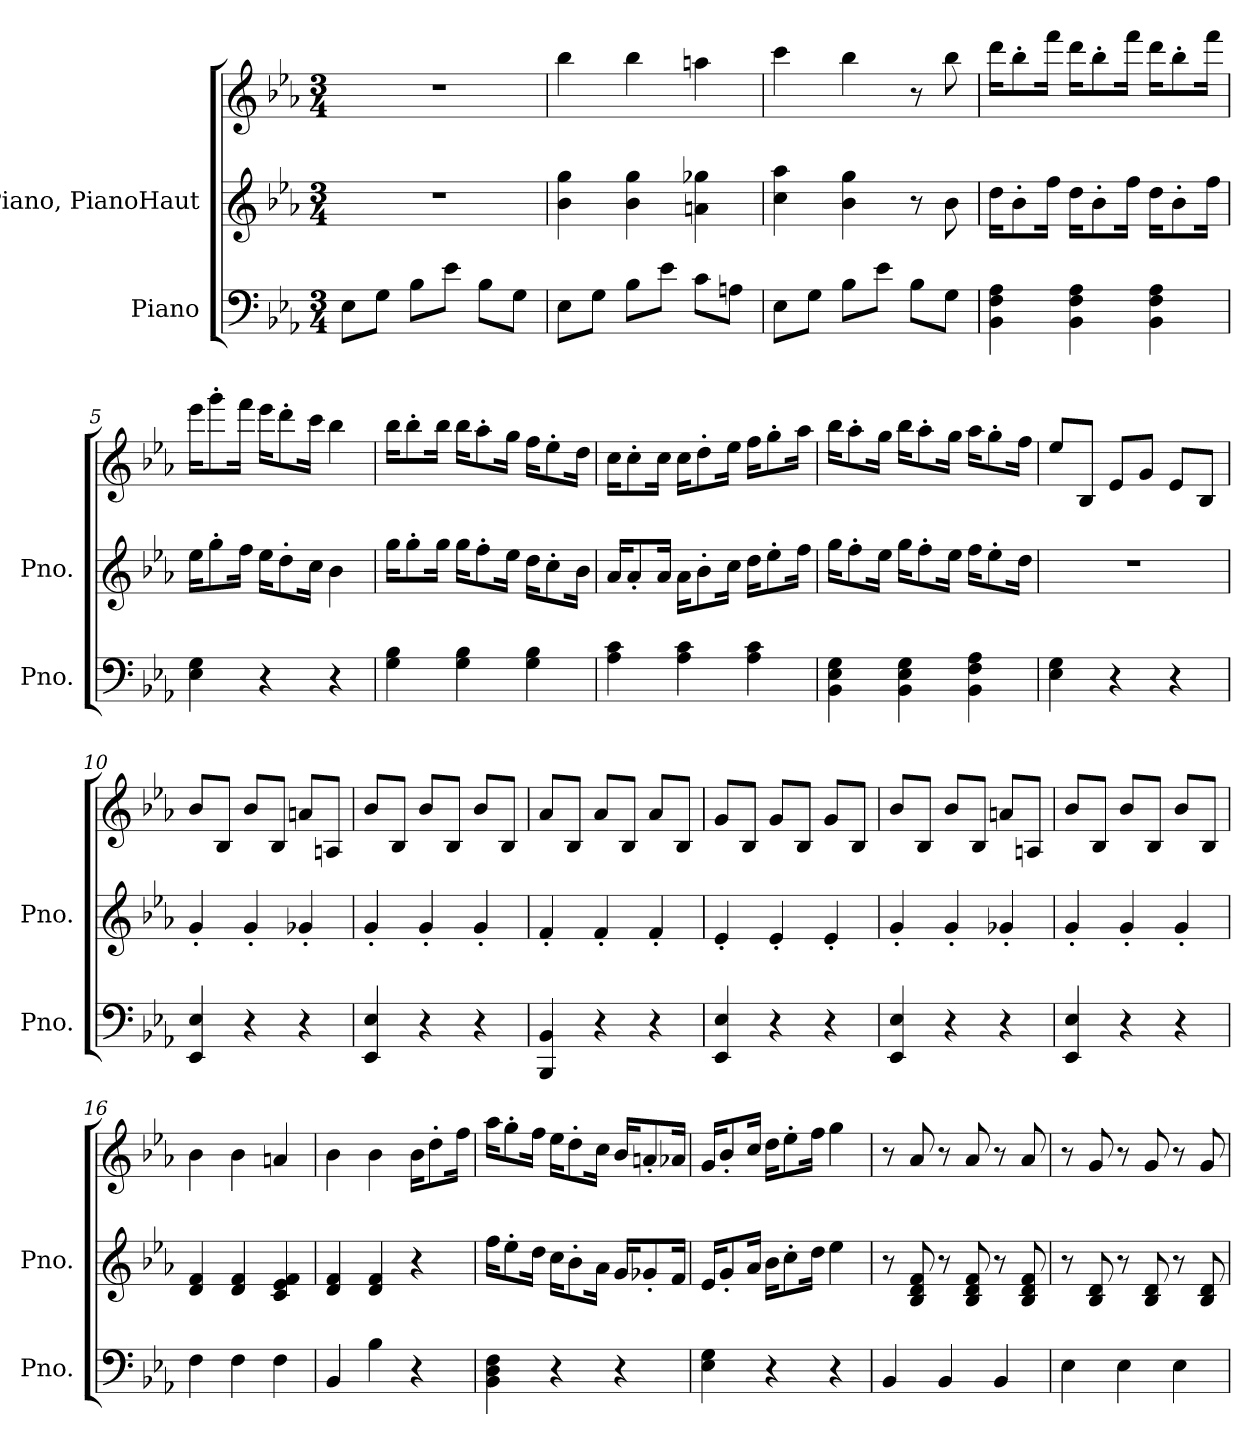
**kern	**kern	**kern
*part2	*part1	*part1
*staff3	*staff2	*staff1
*I"Piano	*I"Piano, PianoHaut	*
*I'Pno.	*I'Pno.	*
*clefF4	*clefG2	*clefG2
*k[b-e-a-]	*k[b-e-a-]	*k[b-e-a-]
*M3/4	*M3/4	*M3/4
*MM100	*MM100	*MM100
=1	=1	=1
8E-\L	2.r	2.r
8G\J	.	.
8B-\L	.	.
8e-\J	.	.
8B-\L	.	.
8G\J	.	.
=2	=2	=2
8E-\L	4b-\ 4gg\	4bb-\
8G\J	.	.
8B-\L	4b-\ 4gg\	4bb-\
8e-\J	.	.
8c\L	4an\ 4gg-X\	4aan\
8An\J	.	.
=3	=3	=3
8E-\L	4cc\ 4aa-\	4ccc\
8G\J	.	.
8B-\L	4b-\ 4gg\	4bb-\
8e-\J	.	.
8B-\L	8r	8r
8G\J	8b-\	8bb-\
!!LO:LB:g=z
=4	=4	=4
4BB-\ 4F\ 4A-\	16dd\KL	16ddd\KL
.	8b-'\	8bb-'\
.	16ff\Jk	16fff\Jk
4BB-\ 4F\ 4A-\	16dd\KL	16ddd\KL
.	8b-'\	8bb-'\
.	16ff\Jk	16fff\Jk
4BB-\ 4F\ 4A-\	16dd\KL	16ddd\KL
.	8b-'\	8bb-'\
.	16ff\Jk	16fff\Jk
=5	=5	=5
4E-\ 4G\	16ee-\KL	16eee-\KL
.	8gg'\	8ggg'\
.	16ff\Jk	16fff\Jk
4r	16ee-\KL	16eee-\KL
.	8dd'\	8ddd'\
.	16cc\Jk	16ccc\Jk
4r	4b-\	4bb-\
=6	=6	=6
4G\ 4B-\	16gg\KL	16bb-\KL
.	8gg'\	8bb-'\
.	16gg\Jk	16bb-\Jk
4G\ 4B-\	16gg\KL	16bb-\KL
.	8ff'\	8aa-'\
.	16ee-\Jk	16gg\Jk
4G\ 4B-\	16dd\KL	16ff\KL
.	8cc'\	8ee-'\
.	16b-\Jk	16dd\Jk
!!LO:LB:g=z
=7	=7	=7
4A-\ 4c\	16a-/KL	16cc\KL
.	8a-'/	8cc'\
.	16a-/Jk	16cc\Jk
4A-\ 4c\	16a-\KL	16cc\KL
.	8b-'\	8dd'\
.	16cc\Jk	16ee-\Jk
4A-\ 4c\	16dd\KL	16ff\KL
.	8ee-'\	8gg'\
.	16ff\Jk	16aa-\Jk
=8	=8	=8
4BB-\ 4E-\ 4G\	16gg\KL	16bb-\KL
.	8ff'\	8aa-'\
.	16ee-\Jk	16gg\Jk
4BB-\ 4E-\ 4G\	16gg\KL	16bb-\KL
.	8ff'\	8aa-'\
.	16ee-\Jk	16gg\Jk
4BB-\ 4F\ 4A-\	16ff\KL	16aa-\KL
.	8ee-'\	8gg'\
.	16dd\Jk	16ff\Jk
=9	=9	=9
4E-\ 4G\	2.r	8ee-/L
.	.	8B-/J
4r	.	8e-/L
.	.	8g/J
4r	.	8e-/L
.	.	8B-/J
=10	=10	=10
4EE-/ 4E-/	4g'/	8b-/L
.	.	8B-/J
4r	4g'/	8b-/L
.	.	8B-/J
4r	4g-X'/	8an/L
.	.	8An/J
=11	=11	=11
4EE-/ 4E-/	4g'/	8b-/L
.	.	8B-/J
4r	4g'/	8b-/L
.	.	8B-/J
4r	4g'/	8b-/L
.	.	8B-/J
!!LO:LB:g=z
=12	=12	=12
4BBB-/ 4BB-/	4f'/	8a-/L
.	.	8B-/J
4r	4f'/	8a-/L
.	.	8B-/J
4r	4f'/	8a-/L
.	.	8B-/J
=13	=13	=13
4EE-/ 4E-/	4e-'/	8g/L
.	.	8B-/J
4r	4e-'/	8g/L
.	.	8B-/J
4r	4e-'/	8g/L
.	.	8B-/J
=14	=14	=14
4EE-/ 4E-/	4g'/	8b-/L
.	.	8B-/J
4r	4g'/	8b-/L
.	.	8B-/J
4r	4g-X'/	8an/L
.	.	8An/J
=15	=15	=15
4EE-/ 4E-/	4g'/	8b-/L
.	.	8B-/J
4r	4g'/	8b-/L
.	.	8B-/J
4r	4g'/	8b-/L
.	.	8B-/J
=16	=16	=16
4F\	4d/ 4f/	4b-\
4F\	4d/ 4f/	4b-\
4F\	4c/ 4e-/ 4f/	4an/
=17	=17	=17
4BB-/	4d/ 4f/	4b-\
4B-\	4d/ 4f/	4b-\
4r	4r	16b-\KL
.	.	8dd'\
.	.	16ff\Jk
!!LO:PB:g=z
=18	=18	=18
4BB-\ 4D\ 4F\	16ff\KL	16aa-\KL
.	8ee-'\	8gg'\
.	16dd\Jk	16ff\Jk
4r	16cc\KL	16ee-\KL
.	8b-'\	8dd'\
.	16a-\Jk	16cc\Jk
4r	16g/KL	16b-/KL
.	8g-X'/	8an'/
.	16f/Jk	16a-X/Jk
=19	=19	=19
4E-\ 4G\	16e-/KL	16g/KL
.	8g'/	8b-'/
.	16a-/Jk	16cc/Jk
4r	16b-\KL	16dd\KL
.	8cc'\	8ee-'\
.	16dd\Jk	16ff\Jk
4r	4ee-\	4gg\
=20	=20	=20
4BB-/	8r	8r
.	8B-/ 8d/ 8f/	8a-/
4BB-/	8r	8r
.	8B-/ 8d/ 8f/	8a-/
4BB-/	8r	8r
.	8B-/ 8d/ 8f/	8a-/
=21	=21	=21
4E-\	8r	8r
.	8B-/ 8d/	8g/
4E-\	8r	8r
.	8B-/ 8d/	8g/
4E-\	8r	8r
.	8B-/ 8d/	8g/
=	=	=
*-	*-	*-
